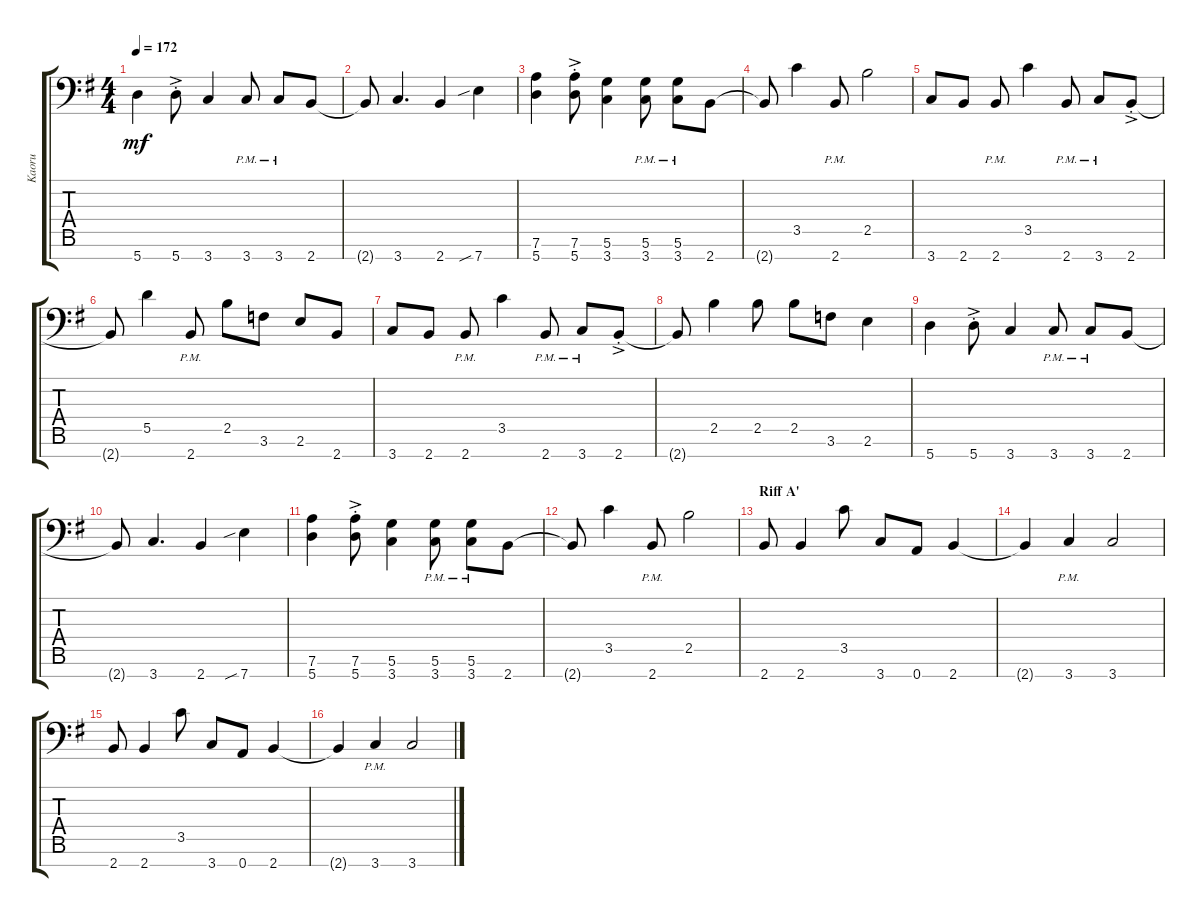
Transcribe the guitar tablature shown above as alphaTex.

\track ("Kaoru" "Kaoru") {instrument overdrivenguitar}
\staff {score tabs}
\tuning (E4 B3 G3 D3 A2 D2 A1) {hide}
\ts (4 4)
\tempo 172
\clef f4
\ks eminor
5.7.4{dy mf} 5.7{ac st}.8 3.7.4 3.7{pm}.8 3.7{pm}.8 2.7.8 |
2.7{t}.8 3.7.4{d} 2.7.4 7.7{sib}.4 |
(7.6 5.7).4 (7.6 5.7{ac st}).8 (5.6 3.7).4 (5.6 3.7{pm}).8 (5.6 3.7{pm}).8 2.7.8 |
2.7{t}.8 3.5.4 2.7{pm}.8 2.5.2 |
3.7.8 2.7.8 2.7{pm}.8 3.5.4 2.7{pm}.8 3.7{pm}.8 2.7{ac st}.8 |
2.7{t}.8 5.5.4 2.7{pm}.8 2.5.8 3.6.8 2.6.8 2.7.8 |
3.7.8 2.7.8 2.7{pm}.8 3.5.4 2.7{pm}.8 3.7{pm}.8 2.7{ac st}.8 |
2.7{t}.8 2.5.4 2.5.8 2.5.8 3.6.8 2.6.4 |
5.7.4 5.7{ac st}.8 3.7.4 3.7{pm}.8 3.7{pm}.8 2.7.8 |
2.7{t}.8 3.7.4{d} 2.7.4 7.7{sib}.4 |
(7.6 5.7).4 (7.6 5.7{ac st}).8 (5.6 3.7).4 (5.6 3.7{pm}).8 (5.6 3.7{pm}).8 2.7.8 |
2.7{t}.8 3.5.4 2.7{pm}.8 2.5.2 |
\section ("" "Riff A'")
2.7.8 2.7.4 3.5.8 3.7.8 0.7.8 2.7.4 |
2.7{t}.4 3.7{pm}.4 3.7.2 |
2.7.8 2.7.4 3.5.8 3.7.8 0.7.8 2.7.4 |
2.7{t}.4 3.7{pm}.4 3.7.2
